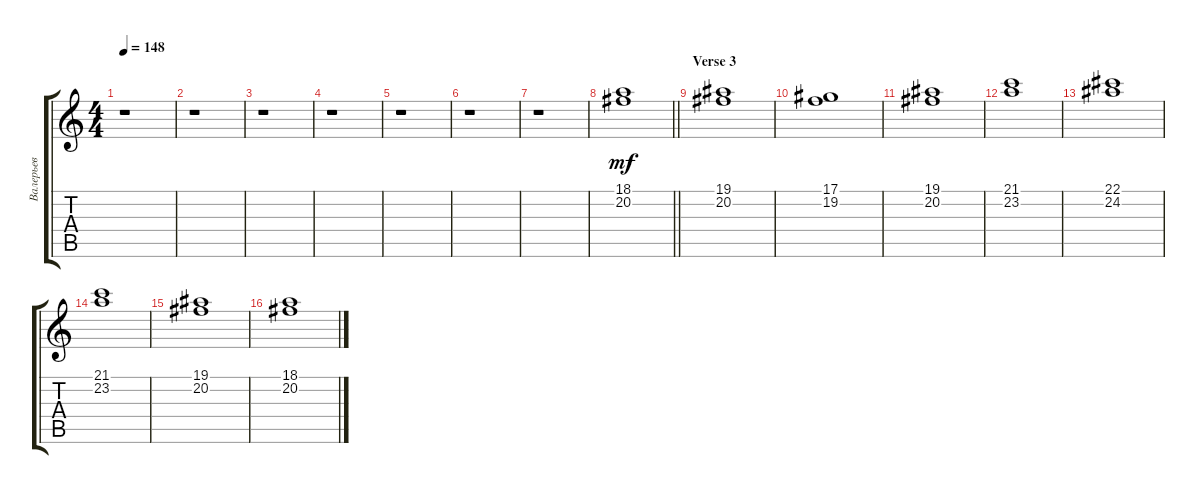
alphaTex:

\track ("Валерьев" "Валерьев") {instrument stringensemble2}
\staff {score tabs}
\tuning (Eb4 Bb3 Gb3 Db3 Ab2 Eb2) {hide}
\ts (4 4)
\tempo 148
\clef g2
\ks c
r.1{dy f} |
r.1 |
r.1 |
r.1 |
r.1 |
r.1 |
r.1 |
\barLineRight lightlight
(18.1 20.2).1{dy mf} |
\section ("" "Verse 3")
(19.1 20.2).1 |
(17.1 19.2).1 |
(19.1 20.2).1 |
(21.1 23.2).1 |
(22.1 24.2).1 |
(21.1 23.2).1 |
(19.1 20.2).1 |
(18.1 20.2).1
